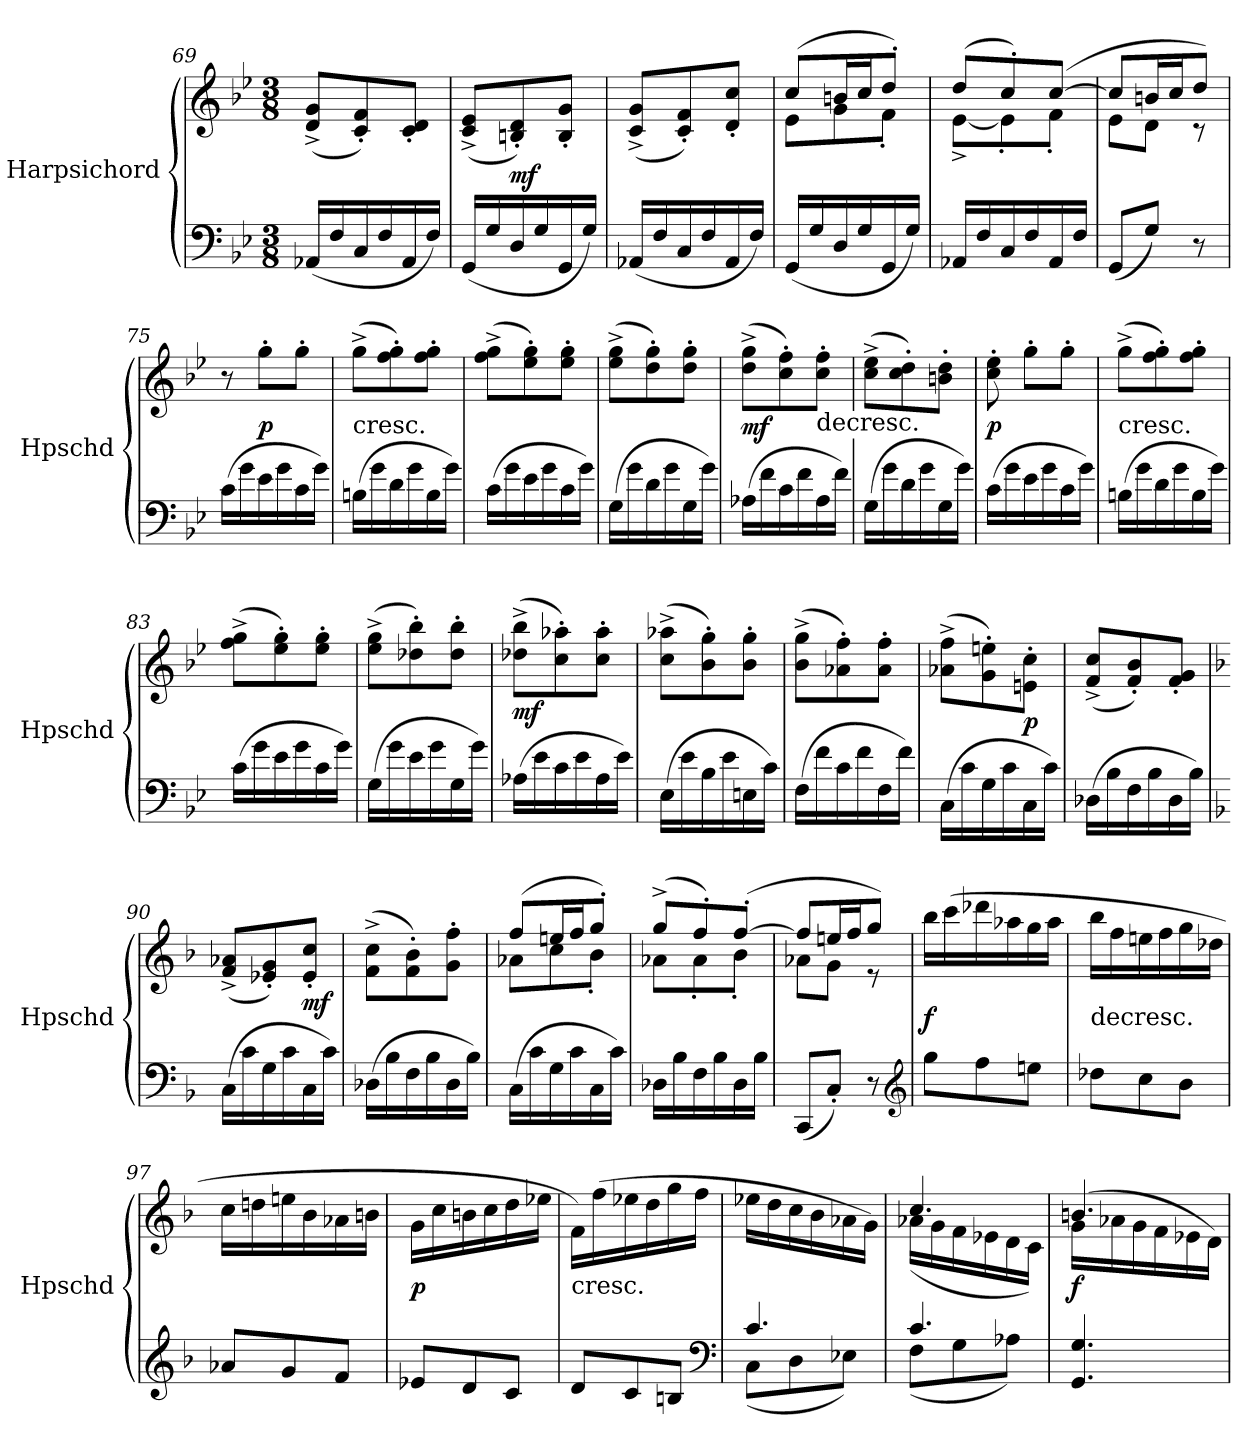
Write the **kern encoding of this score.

**kern	**kern	**dynam
*part1	*part1	*part1
*staff2	*staff1	*staff1/2
*I"Harpsichord	*	*
*I'Hpschd	*	*
*clefF4	*clefG2	*
*k[b-e-]	*k[b-e-]	*
*M3/8	*M3/8	*
=69	=69	=69
(16AA-X/LL	(8d^/ 8g^/L	.
16F/	.	.
16C/	8c'/ 8f'/)	.
16F/	.	.
16AA-/	8c'/ 8d'/J	.
16F/JJ)	.	.
=70	=70	=70
(16GG/LL	(8c^/ 8e-^/L	.
16G/	.	.
16D/	8Bn'/ 8d'/)	mf
16G/	.	.
16GG/	8B'/ 8g'/J	.
16G/JJ)	.	.
=71	=71	=71
(16AA-X/LL	(8c^/ 8g^/L	.
16F/	.	.
16C/	8c'/ 8f'/)	.
16F/	.	.
16AA-/	8d'/ 8cc'/J	.
16F/JJ)	.	.
=72	=72	=72
*	*^	*
(16GG/LL	(8cc/L	8e-\L	.
16G/	.	.	.
16D/	16bn/L	8g\	.
16G/	16cc/J	.	.
16GG/	8dd'/J)	8f'\J	.
16G/JJ)	.	.	.
=73	=73	=73	=73
16AA-X/LL	(8dd/L	[8e-^\L	.
16F/	.	.	.
16C/	8cc'/)	8e-'\]	.
16F/	.	.	.
16AA-/	([8cc/J	8f'\J	.
16F/JJ	.	.	.
=74	=74	=74	=74
(8GG/L	8cc/L]	8e-\L	.
8G/J)	16bn/L	8d\J	.
.	16cc/J	.	.
8r	8dd/J)	8r	.
*	*v	*v	*
=75	=75	=75
(16c\LL	8r	.
16g\	.	.
16e-\	8gg'\L	p
16g\	.	.
16c\	8gg'\J	.
16g\JJ)	.	.
=76	=76	=76
!	!LO:TX:c:t=cresc.	!
(16Bn\LL	(8gg^\L	.
16g\	.	.
16d\	8ff'\ 8gg'\)	.
16g\	.	.
16B\	8ff'\ 8gg'\J	.
16g\JJ)	.	.
=77	=77	=77
(16c\LL	(8ff^\ 8gg^\L	.
16g\	.	.
16e-\	8ee-'\ 8gg'\)	.
16g\	.	.
16c\	8ee-'\ 8gg'\J	.
16g\JJ)	.	.
=78	=78	=78
(16G\LL	(8ee-^\ 8gg^\L	.
16g\	.	.
16d\	8dd'\ 8gg'\)	.
16g\	.	.
16G\	8dd'\ 8gg'\J	.
16g\JJ)	.	.
=79	=79	=79
(16A-X\LL	(8dd^\ 8gg^\L	mf
16f\	.	.
16c\	8cc'\ 8ff'\)	.
16f\	.	.
!	!LO:TX:c:t=decresc.	!
16A-\	8cc'\ 8ff'\J	.
16f\JJ)	.	.
=80	=80	=80
(16G\LL	(8cc^\ 8ee-^\L	.
16g\	.	.
16d\	8cc'\ 8dd'\)	.
16g\	.	.
16G\	8bn'\ 8dd'\J	.
16g\JJ)	.	.
=81	=81	=81
(16c\LL	8cc'\ 8ee-'\	p
16g\	.	.
16e-\	8gg'\L	.
16g\	.	.
16c\	8gg'\J	.
16g\JJ)	.	.
=82	=82	=82
!	!LO:TX:c:t=cresc.	!
(16Bn\LL	(8gg^\L	.
16g\	.	.
16d\	8ff'\ 8gg'\)	.
16g\	.	.
16B\	8ff'\ 8gg'\J	.
16g\JJ)	.	.
=83	=83	=83
(16c\LL	(8ff^\ 8gg^\L	.
16g\	.	.
16e-\	8ee-'\ 8gg'\)	.
16g\	.	.
16c\	8ee-'\ 8gg'\J	.
16g\JJ)	.	.
=84	=84	=84
(16G\LL	(8ee-^\ 8gg^\L	.
16g\	.	.
16e-\	8dd-X'\ 8bb-'\)	.
16g\	.	.
16G\	8dd-'\ 8bb-'\J	.
16g\JJ)	.	.
=85	=85	=85
(16A-X\LL	(8dd-X^\ 8bb-^\L	mf
16e-\	.	.
16c\	8cc'\ 8aa-X'\)	.
16e-\	.	.
16A-\	8cc'\ 8aa-'\J	.
16e-\JJ)	.	.
=86	=86	=86
(16E-\LL	(8cc^\ 8aa-X^\L	.
16e-\	.	.
16B-\	8b-'\ 8gg'\)	.
16e-\	.	.
16En\	8b-'\ 8gg'\J	.
16c\JJ)	.	.
=87	=87	=87
(16F\LL	(8b-^\ 8gg^\L	.
16f\	.	.
16c\	8a-X'\ 8ff'\)	.
16f\	.	.
16F\	8a-'\ 8ff'\J	.
16f\JJ)	.	.
=88	=88	=88
(16C\LL	(8a-X^\ 8ff^\L	.
16c\	.	.
16G\	8g'\ 8een'\)	.
16c\	.	.
16C\	8en'\ 8cc'\J	p
16c\JJ)	.	.
=89	=89	=89
(16D-X\LL	(8f^/ 8cc^/L	.
16B-\	.	.
16F\	8f'/ 8b-'/)	.
16B-\	.	.
16D-\	8f'/ 8g'/J	.
16B-\JJ)	.	.
=90	=90	=90
*k[b-]	*k[b-]	*
(16C\LL	(8f^/ 8a-X^/L	.
16c\	.	.
16G\	8e-X'/ 8g'/)	.
16c\	.	.
16C\	8e-'/ 8cc'/J	mf
16c\JJ)	.	.
=91	=91	=91
(16D-X\LL	(8f^\ 8cc^\L	.
16B-\	.	.
16F\	8f'\ 8b-'\)	.
16B-\	.	.
16D-\	8g'\ 8ff'\J	.
16B-\JJ)	.	.
=92	=92	=92
*	*^	*
(16C\LL	(8ff/L	8a-X\L	.
16c\	.	.	.
16G\	16een/L	8cc\	.
16c\	16ff/J	.	.
16C\	8gg'/J)	8b-'\J	.
16c\JJ)	.	.	.
=93	=93	=93	=93
16D-X\LL	(8gg^/L	8a-X\L	.
16B-\	.	.	.
16F\	8ff'/)	8a-'\	.
16B-\	.	.	.
16D-\	([8ff'/J	8b-'\J	.
16B-\JJ	.	.	.
=94	=94	=94	=94
(8CC/L	8ff/L]	8a-X\L	.
8C'/J)	16een/L	8g\J	.
.	16ff/J	.	.
8r	8gg/J)	8r	.
*	*v	*v	*
*clefG2	*	*
=95	=95	=95
8gg\L	16bb-\LL	f
.	(16ccc\	.
8ff\	16ddd-X\	.
.	16aa-X\	.
8een\J	16gg\	.
.	16aa-\JJ	.
=96	=96	=96
!	!LO:TX:c:t=decresc.	!
8dd-X\L	16bb-\LL	.
.	16ff\	.
8cc\	16een\	.
.	16ff\	.
8b-\J	16gg\	.
.	16dd-X\JJ	.
=97	=97	=97
8a-X/L	16cc\LL	.
.	16ddn\	.
8g/	16een\	.
.	16b-\	.
8f/J	16a-X\	.
.	16bn\JJ	.
=98	=98	=98
8e-X/L	16g\LL	p
.	16cc\	.
8d/	16bn\	.
.	16cc\	.
8c/J	16dd\	.
.	16ee-X\JJ	.
=99	=99	=99
!	!LO:TX:c:t=cresc.	!
8d/L	16f\LL)	.
.	(16ff\	.
8c/	16ee-X\	.
.	16dd\	.
8Bn/J	16gg\	.
.	16ff\JJ	.
*clefF4	*	*
=100	=100	=100
*^	*	*
4.c/	(8C\L	16ee-X\LL	.
.	.	16dd\	.
.	8D\	16cc\	.
.	.	16b-\	.
.	8E-X\J)	16a-X\	.
.	.	16g\JJ)	.
=101	=101	=101	=101
*	*	*^	*
4.c/	(8F\L	4.cc/	(16a-X\LL	.
.	.	.	16g\	.
.	8G\	.	16f\	.
.	.	.	16e-X\	.
.	8A-X\J)	.	16d\	.
.	.	.	16c\JJ)	.
*v	*v	*	*	*
=102	=102	=102	=102
4.GG/ 4.G/	(4.bn/	16g\LL	f
.	.	16a-X\	.
.	.	16g\	.
.	.	16f\	.
.	.	16e-X\	.
.	.	16d\JJ)	.
*	*v	*v	*
=	=	=
*-	*-	*-
